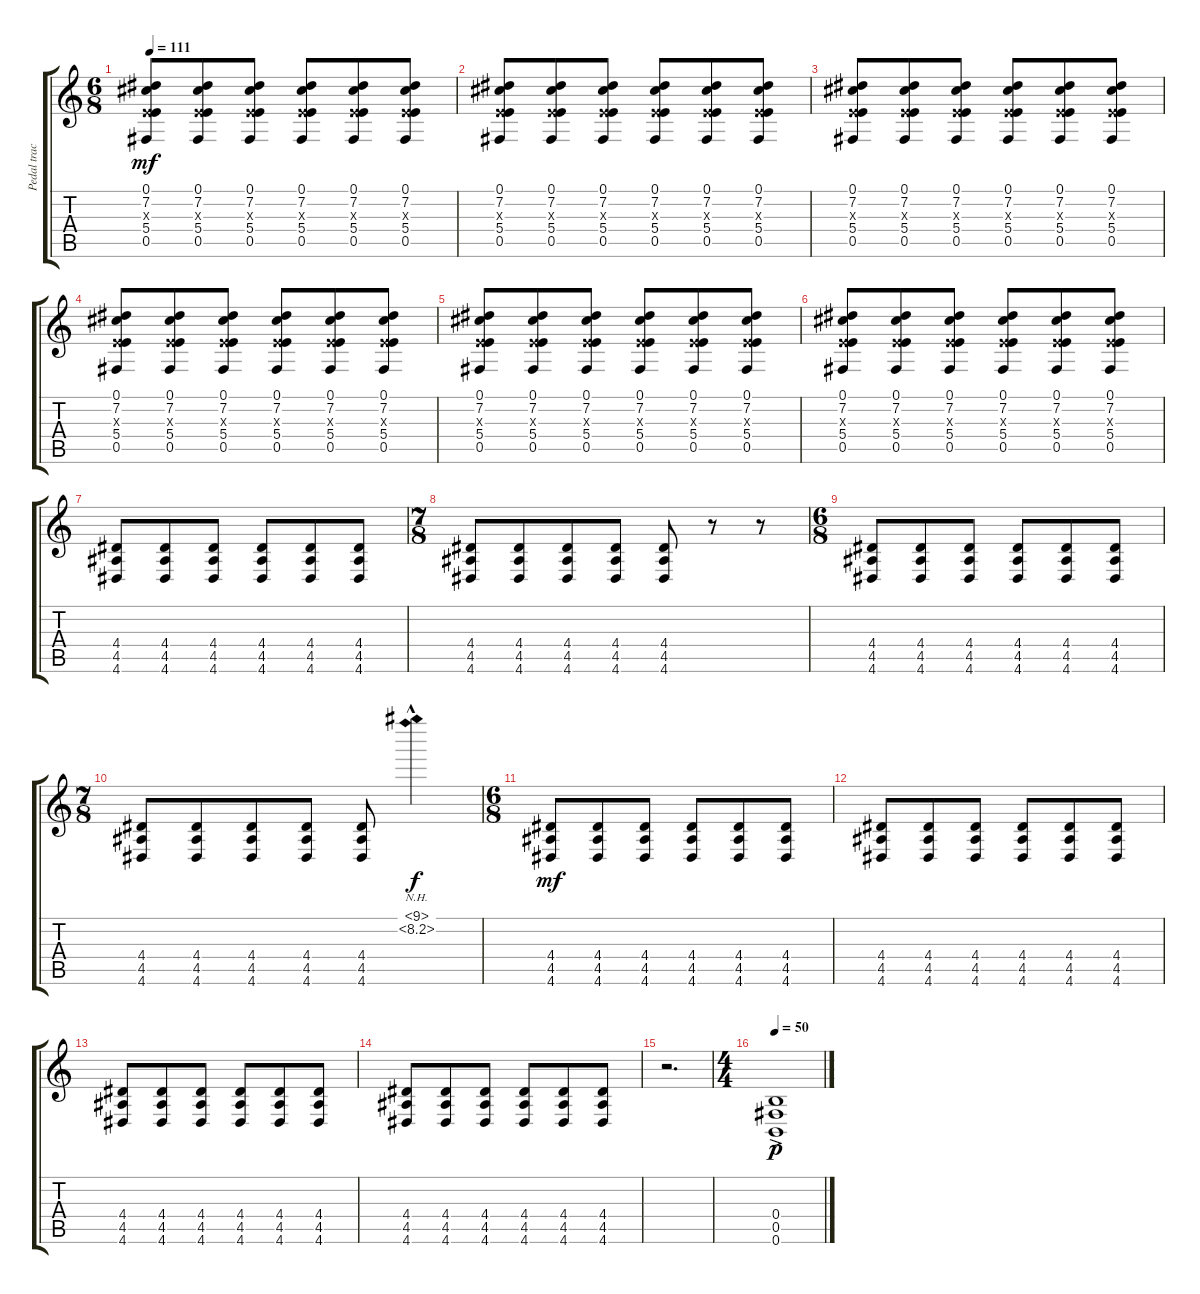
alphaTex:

\track ("Pedal tracks" "Pedal trac") {instrument distortionguitar}
\staff {score tabs}
\tuning (Db4 Ab3 E3 B2 Gb2 B1) {hide}
\ts (6 8)
\tempo 111
\clef g2
\ks c
(0.1 7.2 0.3{x} 5.4 0.5).8{dy mf} (0.1 7.2 0.3{x} 5.4 0.5).8 (0.1 7.2 0.3{x} 5.4 0.5).8 (0.1 7.2 0.3{x} 5.4 0.5).8 (0.1 7.2 0.3{x} 5.4 0.5).8 (0.1 7.2 0.3{x} 5.4 0.5).8 |
(0.1 7.2 0.3{x} 5.4 0.5).8 (0.1 7.2 0.3{x} 5.4 0.5).8 (0.1 7.2 0.3{x} 5.4 0.5).8 (0.1 7.2 0.3{x} 5.4 0.5).8 (0.1 7.2 0.3{x} 5.4 0.5).8 (0.1 7.2 0.3{x} 5.4 0.5).8 |
(0.1 7.2 0.3{x} 5.4 0.5).8 (0.1 7.2 0.3{x} 5.4 0.5).8 (0.1 7.2 0.3{x} 5.4 0.5).8 (0.1 7.2 0.3{x} 5.4 0.5).8 (0.1 7.2 0.3{x} 5.4 0.5).8 (0.1 7.2 0.3{x} 5.4 0.5).8 |
(0.1 7.2 0.3{x} 5.4 0.5).8 (0.1 7.2 0.3{x} 5.4 0.5).8 (0.1 7.2 0.3{x} 5.4 0.5).8 (0.1 7.2 0.3{x} 5.4 0.5).8 (0.1 7.2 0.3{x} 5.4 0.5).8 (0.1 7.2 0.3{x} 5.4 0.5).8 |
(0.1 7.2 0.3{x} 5.4 0.5).8 (0.1 7.2 0.3{x} 5.4 0.5).8 (0.1 7.2 0.3{x} 5.4 0.5).8 (0.1 7.2 0.3{x} 5.4 0.5).8 (0.1 7.2 0.3{x} 5.4 0.5).8 (0.1 7.2 0.3{x} 5.4 0.5).8 |
(0.1 7.2 0.3{x} 5.4 0.5).8 (0.1 7.2 0.3{x} 5.4 0.5).8 (0.1 7.2 0.3{x} 5.4 0.5).8 (0.1 7.2 0.3{x} 5.4 0.5).8 (0.1 7.2 0.3{x} 5.4 0.5).8 (0.1 7.2 0.3{x} 5.4 0.5).8 |
(4.4 4.5 4.6).8 (4.4 4.5 4.6).8 (4.4 4.5 4.6).8 (4.4 4.5 4.6).8 (4.4 4.5 4.6).8 (4.4 4.5 4.6).8 |
\ts (7 8)
(4.4 4.5 4.6).8 (4.4 4.5 4.6).8 (4.4 4.5 4.6).8 (4.4 4.5 4.6).8 (4.4 4.5 4.6).8 r.8 r.8 |
\ts (6 8)
(4.4 4.5 4.6).8 (4.4 4.5 4.6).8 (4.4 4.5 4.6).8 (4.4 4.5 4.6).8 (4.4 4.5 4.6).8 (4.4 4.5 4.6).8 |
\ts (7 8)
(4.4 4.5 4.6).8 (4.4 4.5 4.6).8 (4.4 4.5 4.6).8 (4.4 4.5 4.6).8 (4.4 4.5 4.6).8 (9.1{nh hac} 8.2{nh hac}).4{dy f} |
\ts (6 8)
(4.4 4.5 4.6).8{dy mf} (4.4 4.5 4.6).8 (4.4 4.5 4.6).8 (4.4 4.5 4.6).8 (4.4 4.5 4.6).8 (4.4 4.5 4.6).8 |
(4.4 4.5 4.6).8 (4.4 4.5 4.6).8 (4.4 4.5 4.6).8 (4.4 4.5 4.6).8 (4.4 4.5 4.6).8 (4.4 4.5 4.6).8 |
(4.4 4.5 4.6).8 (4.4 4.5 4.6).8 (4.4 4.5 4.6).8 (4.4 4.5 4.6).8 (4.4 4.5 4.6).8 (4.4 4.5 4.6).8 |
(4.4 4.5 4.6).8 (4.4 4.5 4.6).8 (4.4 4.5 4.6).8 (4.4 4.5 4.6).8 (4.4 4.5 4.6).8 (4.4 4.5 4.6).8 |
r.2{d} |
\ts (4 4)
\tempo 50
(0.4{ac} 0.5{ac} 0.6{ac}).1{dy p}
